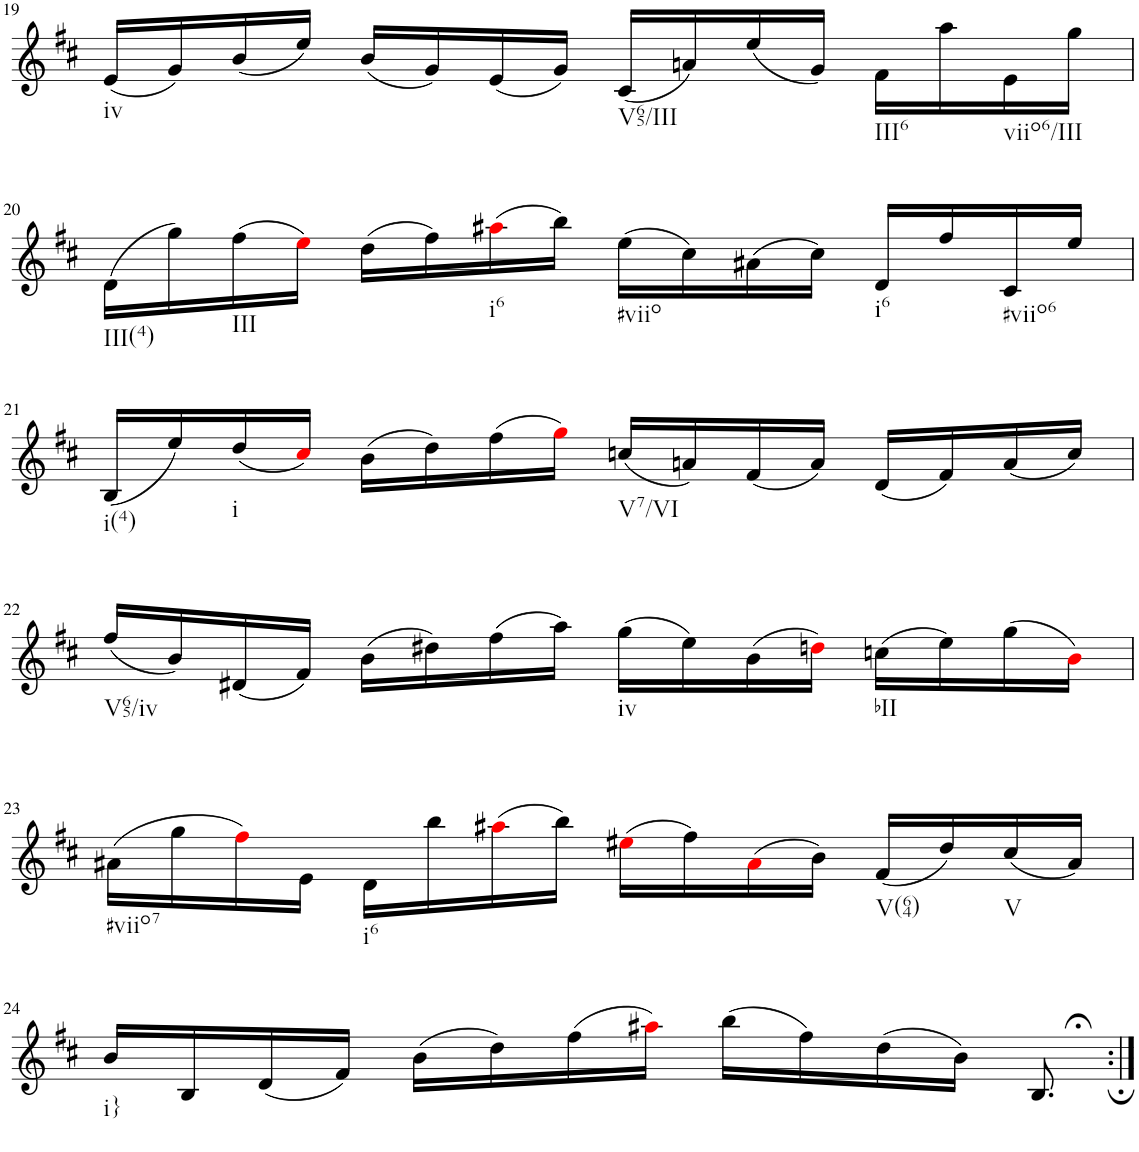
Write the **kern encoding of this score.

**kern
*part1
*staff1
*I"Soloinstrument
!!LO:PB:g=z
*clefG2
*k[f#c#]
*M2/2
=19
!LO:TX:b:t=iv
(16e/LL
16g/)
(16b/
16ee/JJ)
(16b/LL
16g/)
(16e/
16g/JJ)
!LO:TX:b:t=V65/III
(16c#/LL
16an/)
(16ee/
16g/JJ)
!LO:TX:b:t=III6
16f#\LL
16aa\
!LO:TX:b:t=viio6/III
16e\
16gg\JJ
!!LO:LB:g=z
=20
!LO:TX:b:t=III(4)
(16d\LL
16gg\)
!LO:TX:b:t=III
(16ff#\
16eei\JJ)
(16dd\LL
16ff#\)
!LO:TX:b:t=i6
(16aa#Xi\
16bb\JJ)
!LO:TX:b:t=#viio
(16ee\LL
16cc#\)
(16a#X\
16cc#\JJ)
!LO:TX:b:t=i6
16d/LL
16ff#/
!LO:TX:b:t=#viio6
16c#/
16ee/JJ
!!LO:LB:g=z
=21
!LO:TX:b:t=i(4)
(16B/LL
16ee/)
!LO:TX:b:t=i
(16dd/
16cc#i/JJ)
(16b\LL
16dd\)
(16ff#\
16ggi\JJ)
!LO:TX:b:t=V7/VI
(16ccn/LL
16an/)
(16f#/
16a/JJ)
(16d/LL
16f#/)
(16a/
16cc/JJ)
!!LO:LB:g=z
=22
!LO:TX:b:t=V65/iv
(16ff#/LL
16b/)
(16d#X/
16f#/JJ)
(16b\LL
16dd#X\)
(16ff#\
16aa\JJ)
!LO:TX:b:t=iv
(16gg\LL
16ee\)
(16b\
16ddni\JJ)
!LO:TX:b:t=bII
(16ccn\LL
16ee\)
(16gg\
16bi\JJ)
!!LO:LB:g=z
=23
!LO:TX:b:t=#viio7
(16a#X\LL
16gg\
16ff#i\)
16e\JJ
!LO:TX:b:t=i6
16d\LL
16bb\
(16aa#Xi\
16bb\JJ)
(16ee#Xi\LL
16ff#\)
(16a#i\
16b\JJ)
!LO:TX:b:t=V(64)
(16f#/LL
16dd/)
!LO:TX:b:t=V
(16cc#/
16a#/JJ)
!!LO:LB:g=z
=24
!LO:TX:b:t=i}
16b/LL
16B/
(16d/
16f#/JJ)
(16b\LL
16dd\)
(16ff#\
16aa#Xi\JJ)
(16bb\LL
16ff#\)
(16dd\
16b\JJ)
8.B;</
=:|!
*-
